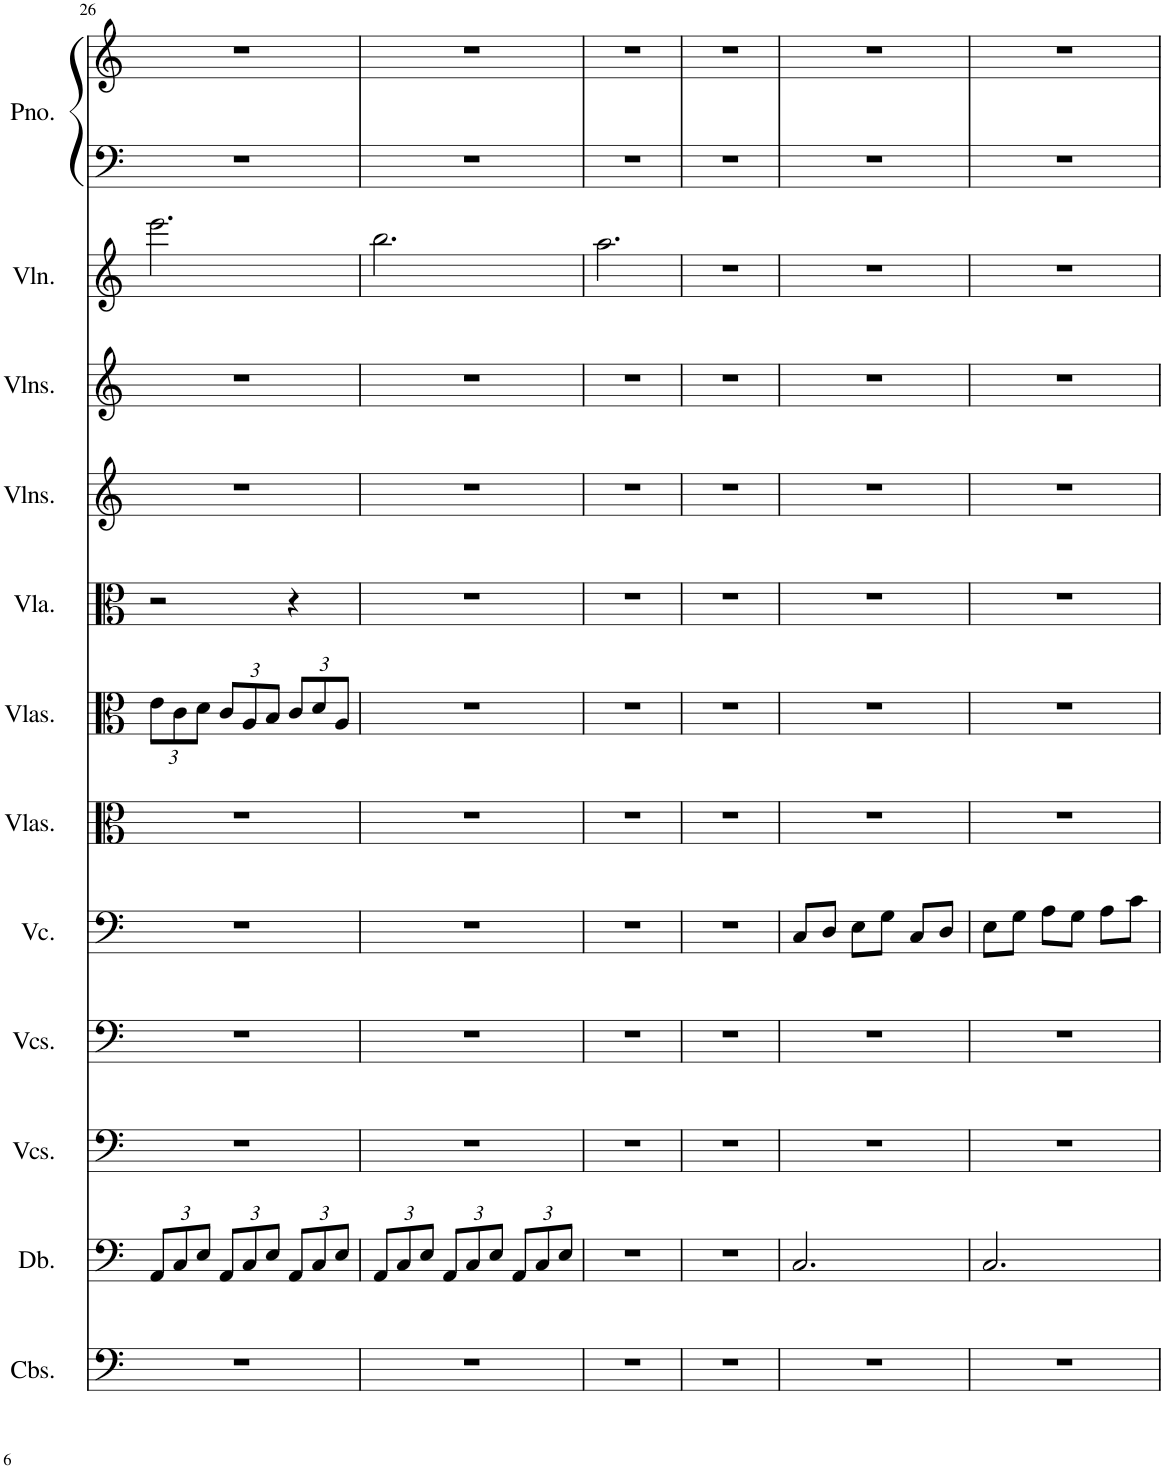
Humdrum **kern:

**kern	**kern	**kern	**kern	**kern	**kern	**kern	**kern	**kern	**kern	**kern	**kern	**kern
*part12	*part11	*part10	*part9	*part8	*part7	*part6	*part5	*part4	*part3	*part2	*part1	*part1
*staff13	*staff12	*staff11	*staff10	*staff9	*staff8	*staff7	*staff6	*staff5	*staff4	*staff3	*staff2	*staff1
*I"Contrabasses	*I"Double Bass	*I"Violoncellos	*I"Violoncellos	*I"Violoncello	*I"Violas	*I"Violas	*I"Viola	*I"Violins	*I"Violins	*I"Violins	*I"Grand Piano	*
*I'Cbs.	*I'Db.	*I'Vcs.	*I'Vcs.	*I'Vc.	*I'Vlas.	*I'Vlas.	*I'Vla.	*I'Vlns.	*I'Vlns.	*I'Vlns.	*I'Pno.	*
!!LO:PB:g=z
*clefF4	*clefF4	*clefF4	*clefF4	*clefF4	*clefC3	*clefC3	*clefC3	*clefG2	*clefG2	*clefG2	*clefF4	*clefG2
*Trd7c12	*Trd7c12	*	*	*	*	*	*	*	*	*	*	*
*k[]	*k[]	*k[]	*k[]	*k[]	*k[]	*k[]	*k[]	*k[]	*k[]	*k[]	*k[]	*k[]
*M3/4	*M3/4	*M3/4	*M3/4	*M3/4	*M3/4	*M3/4	*M3/4	*M3/4	*M3/4	*M3/4	*M3/4	*M3/4
*	*Xbrackettup	*	*	*	*	*Xbrackettup	*	*	*	*	*	*
=26	=26	=26	=26	=26	=26	=26	=26	=26	=26	=26	=26	=26
2.r	12AA/L	2.r	2.r	2.r	2.r	12e\L	2r	2.r	2.r	2.eee\	2.r	2.r
.	12C/	.	.	.	.	12c\	.	.	.	.	.	.
.	12E/J	.	.	.	.	12d\J	.	.	.	.	.	.
.	12AA/L	.	.	.	.	12c/L	.	.	.	.	.	.
.	12C/	.	.	.	.	12A/	.	.	.	.	.	.
.	12E/J	.	.	.	.	12B/J	.	.	.	.	.	.
.	12AA/L	.	.	.	.	12c/L	4r	.	.	.	.	.
.	12C/	.	.	.	.	12d/	.	.	.	.	.	.
.	12E/J	.	.	.	.	12A/J	.	.	.	.	.	.
=27	=27	=27	=27	=27	=27	=27	=27	=27	=27	=27	=27	=27
2.r	12AA/L	2.r	2.r	2.r	2.r	2.r	2.r	2.r	2.r	2.bb\	2.r	2.r
.	12C/	.	.	.	.	.	.	.	.	.	.	.
.	12E/J	.	.	.	.	.	.	.	.	.	.	.
.	12AA/L	.	.	.	.	.	.	.	.	.	.	.
.	12C/	.	.	.	.	.	.	.	.	.	.	.
.	12E/J	.	.	.	.	.	.	.	.	.	.	.
.	12AA/L	.	.	.	.	.	.	.	.	.	.	.
.	12C/	.	.	.	.	.	.	.	.	.	.	.
.	12E/J	.	.	.	.	.	.	.	.	.	.	.
=28	=28	=28	=28	=28	=28	=28	=28	=28	=28	=28	=28	=28
2.r	2.r	2.r	2.r	2.r	2.r	2.r	2.r	2.r	2.r	2.aa\	2.r	2.r
=29	=29	=29	=29	=29	=29	=29	=29	=29	=29	=29	=29	=29
2.r	2.r	2.r	2.r	2.r	2.r	2.r	2.r	2.r	2.r	2.r	2.r	2.r
=30	=30	=30	=30	=30	=30	=30	=30	=30	=30	=30	=30	=30
2.r	2.C/	2.r	2.r	8C/L	2.r	2.r	2.r	2.r	2.r	2.r	2.r	2.r
.	.	.	.	8D/J	.	.	.	.	.	.	.	.
.	.	.	.	8E\L	.	.	.	.	.	.	.	.
.	.	.	.	8G\J	.	.	.	.	.	.	.	.
.	.	.	.	8C/L	.	.	.	.	.	.	.	.
.	.	.	.	8D/J	.	.	.	.	.	.	.	.
=31	=31	=31	=31	=31	=31	=31	=31	=31	=31	=31	=31	=31
2.r	2.C/	2.r	2.r	8E\L	2.r	2.r	2.r	2.r	2.r	2.r	2.r	2.r
.	.	.	.	8G\J	.	.	.	.	.	.	.	.
.	.	.	.	8A\L	.	.	.	.	.	.	.	.
.	.	.	.	8G\J	.	.	.	.	.	.	.	.
.	.	.	.	8A\L	.	.	.	.	.	.	.	.
.	.	.	.	8c\J	.	.	.	.	.	.	.	.
=	=	=	=	=	=	=	=	=	=	=	=	=
*-	*-	*-	*-	*-	*-	*-	*-	*-	*-	*-	*-	*-
